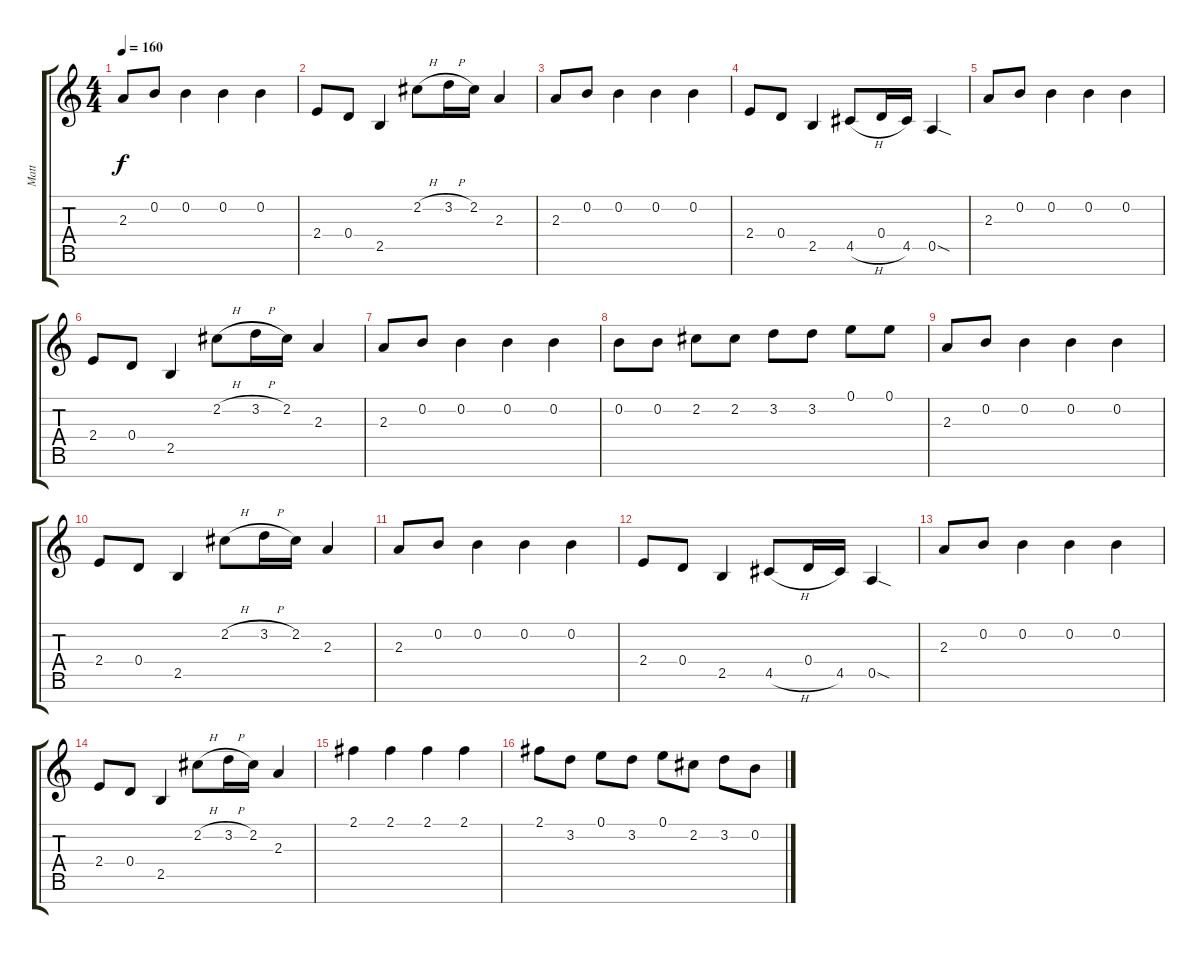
\track ("Matt" "Matt") {instrument distortionguitar}
\staff {score tabs}
\tuning (E4 B3 G3 D3 A2 E2 B1) {hide}
\ts (4 4)
\tempo 160
\clef g2
\ks c
2.3.8{dy f} 0.2.8 0.2.4 0.2.4 0.2.4 |
2.4.8 0.4.8 2.5.4 2.2{h}.8 3.2{h}.16 2.2.16 2.3.4 |
2.3.8 0.2.8 0.2.4 0.2.4 0.2.4 |
2.4.8 0.4.8 2.5.4 4.5{h}.8 0.4.16 4.5.16 0.5{sod}.4 |
2.3.8 0.2.8 0.2.4 0.2.4 0.2.4 |
2.4.8 0.4.8 2.5.4 2.2{h}.8 3.2{h}.16 2.2.16 2.3.4 |
2.3.8 0.2.8 0.2.4 0.2.4 0.2.4 |
0.2.8 0.2.8 2.2.8 2.2.8 3.2.8 3.2.8 0.1.8 0.1.8 |
2.3.8 0.2.8 0.2.4 0.2.4 0.2.4 |
2.4.8 0.4.8 2.5.4 2.2{h}.8 3.2{h}.16 2.2.16 2.3.4 |
2.3.8 0.2.8 0.2.4 0.2.4 0.2.4 |
2.4.8 0.4.8 2.5.4 4.5{h}.8 0.4.16 4.5.16 0.5{sod}.4 |
2.3.8 0.2.8 0.2.4 0.2.4 0.2.4 |
2.4.8 0.4.8 2.5.4 2.2{h}.8 3.2{h}.16 2.2.16 2.3.4 |
2.1.4 2.1.4 2.1.4 2.1.4 |
2.1.8 3.2.8 0.1.8 3.2.8 0.1.8 2.2.8 3.2.8 0.2.8
